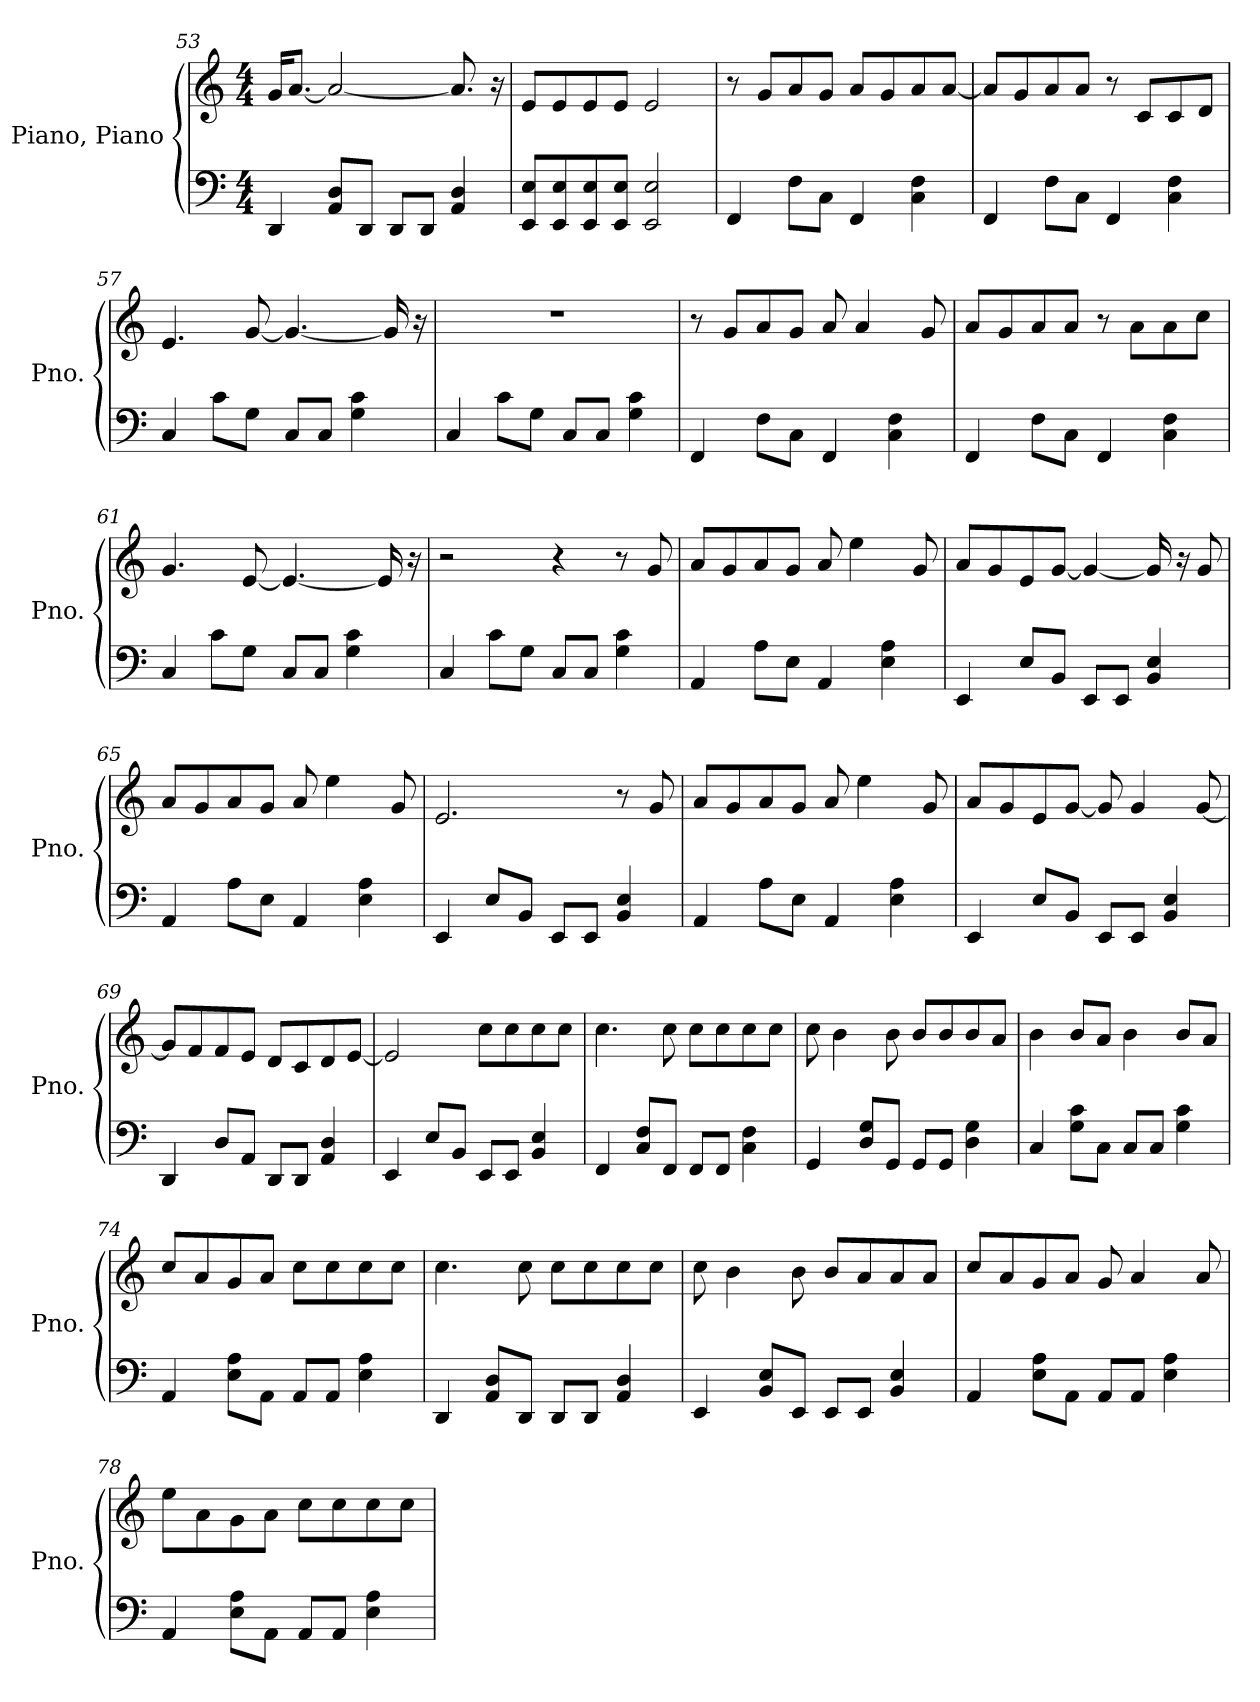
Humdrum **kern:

**kern	**kern
*part1	*part1
*staff2	*staff1
*I"Piano, Piano	*
*I'Pno.	*
*clefF4	*clefG2
*k[]	*k[]
*M4/4	*M4/4
=53	=53
4DD/	16g/KL
.	[8.a/J
8AA/ 8D/L	2a/_
8DD/J	.
8DD/L	.
8DD/J	.
4AA/ 4D/	8.a/]
.	16r
=54	=54
8EE/ 8E/L	8e/L
8EE/ 8E/	8e/
8EE/ 8E/	8e/
8EE/ 8E/J	8e/J
2EE/ 2E/	2e/
=55	=55
4FF/	8r
.	8g/L
8F\L	8a/
8C\J	8g/J
4FF/	8a/L
.	8g/
4C\ 4F\	8a/
.	[8a/J
=56	=56
4FF/	8a/L]
.	8g/
8F\L	8a/
8C\J	8a/J
4FF/	8r
.	8c/L
4C\ 4F\	8c/
.	8d/J
!!LO:PB:g=z
=57	=57
4C/	4.e/
8c\L	.
8G\J	[8g/
8C/L	4.g/_
8C/J	.
4G\ 4c\	.
.	16g/]
.	16r
=58	=58
4C/	1r
8c\L	.
8G\J	.
8C/L	.
8C/J	.
4G\ 4c\	.
=59	=59
4FF/	8r
.	8g/L
8F\L	8a/
8C\J	8g/J
4FF/	8a/
.	4a/
4C\ 4F\	.
.	8g/
=60	=60
4FF/	8a/L
.	8g/
8F\L	8a/
8C\J	8a/J
4FF/	8r
.	8a\L
4C\ 4F\	8a\
.	8cc\J
=61	=61
4C/	4.g/
8c\L	.
8G\J	[8e/
8C/L	4.e/_
8C/J	.
4G\ 4c\	.
.	16e/]
.	16r
!!LO:LB:g=z
=62	=62
4C/	2r
8c\L	.
8G\J	.
8C/L	4r
8C/J	.
4G\ 4c\	8r
.	8g/
=63	=63
4AA/	8a/L
.	8g/
8A\L	8a/
8E\J	8g/J
4AA/	8a/
.	4ee\
4E\ 4A\	.
.	8g/
=64	=64
4EE/	8a/L
.	8g/
8E/L	8e/
8BB/J	[8g/J
8EE/L	4g/_
8EE/J	.
4BB/ 4E/	16g/]
.	16r
.	8g/
=65	=65
4AA/	8a/L
.	8g/
8A\L	8a/
8E\J	8g/J
4AA/	8a/
.	4ee\
4E\ 4A\	.
.	8g/
!!LO:LB:g=z
=66	=66
4EE/	2.e/
8E/L	.
8BB/J	.
8EE/L	.
8EE/J	.
4BB/ 4E/	8r
.	8g/
=67	=67
4AA/	8a/L
.	8g/
8A\L	8a/
8E\J	8g/J
4AA/	8a/
.	4ee\
4E\ 4A\	.
.	8g/
=68	=68
4EE/	8a/L
.	8g/
8E/L	8e/
8BB/J	[8g/J
8EE/L	8g/]
8EE/J	4g/
4BB/ 4E/	.
.	[8g/
=69	=69
4DD/	8g/L]
.	8f/
8D/L	8f/
8AA/J	8e/J
8DD/L	8d/L
8DD/J	8c/
4AA/ 4D/	8d/
.	[8e/J
=70	=70
4EE/	2e/]
8E/L	.
8BB/J	.
8EE/L	8cc\L
8EE/J	8cc\
4BB/ 4E/	8cc\
.	8cc\J
!!LO:LB:g=z
=71	=71
4FF/	4.cc\
8C/ 8F/L	.
8FF/J	8cc\
8FF/L	8cc\L
8FF/J	8cc\
4C\ 4F\	8cc\
.	8cc\J
=72	=72
4GG/	8cc\
.	4b\
8D/ 8G/L	.
8GG/J	8b\
8GG/L	8b/L
8GG/J	8b/
4D\ 4G\	8b/
.	8a/J
=73	=73
4C/	4b\
8G\ 8c\L	8b/L
8C\J	8a/J
8C/L	4b\
8C/J	.
4G\ 4c\	8b/L
.	8a/J
=74	=74
4AA/	8cc/L
.	8a/
8E\ 8A\L	8g/
8AA\J	8a/J
8AA/L	8cc\L
8AA/J	8cc\
4E\ 4A\	8cc\
.	8cc\J
=75	=75
4DD/	4.cc\
8AA/ 8D/L	.
8DD/J	8cc\
8DD/L	8cc\L
8DD/J	8cc\
4AA/ 4D/	8cc\
.	8cc\J
!!LO:LB:g=z
=76	=76
4EE/	8cc\
.	4b\
8BB/ 8E/L	.
8EE/J	8b\
8EE/L	8b/L
8EE/J	8a/
4BB/ 4E/	8a/
.	8a/J
=77	=77
4AA/	8cc/L
.	8a/
8E\ 8A\L	8g/
8AA\J	8a/J
8AA/L	8g/
8AA/J	4a/
4E\ 4A\	.
.	8a/
=78	=78
4AA/	8ee\L
.	8a\
8E\ 8A\L	8g\
8AA\J	8a\J
8AA/L	8cc\L
8AA/J	8cc\
4E\ 4A\	8cc\
.	8cc\J
=	=
*-	*-
